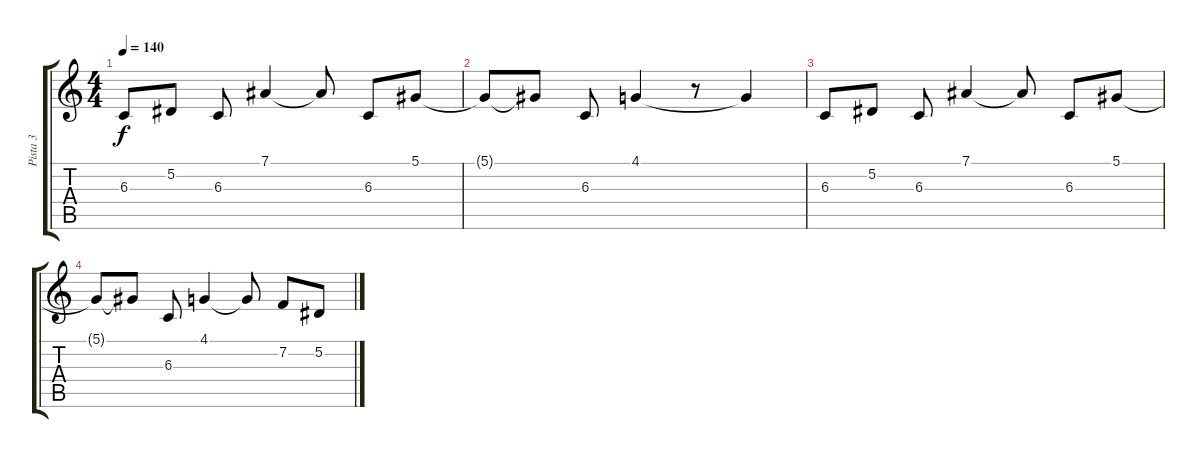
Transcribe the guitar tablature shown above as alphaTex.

\track ("Pista 3" "Pista 3") {instrument bassoon}
\staff {score tabs}
\tuning (Eb4 Bb3 Gb3 Db3 Ab2 Eb2) {hide}
\ts (4 4)
\tempo 140
\clef g2
\ks c
6.3.8{dy f} 5.2.8 6.3.8 7.1.4 7.1{t}.8 6.3.8 5.1.8 |
5.1{t}.8 5.1{t}.8 6.3.8 4.1.4 r.8 4.1{t}.4 |
6.3.8 5.2.8 6.3.8 7.1.4 7.1{t}.8 6.3.8 5.1.8 |
5.1{t}.8 5.1{t}.8 6.3.8 4.1.4 4.1{t}.8 7.2.8 5.2.8
